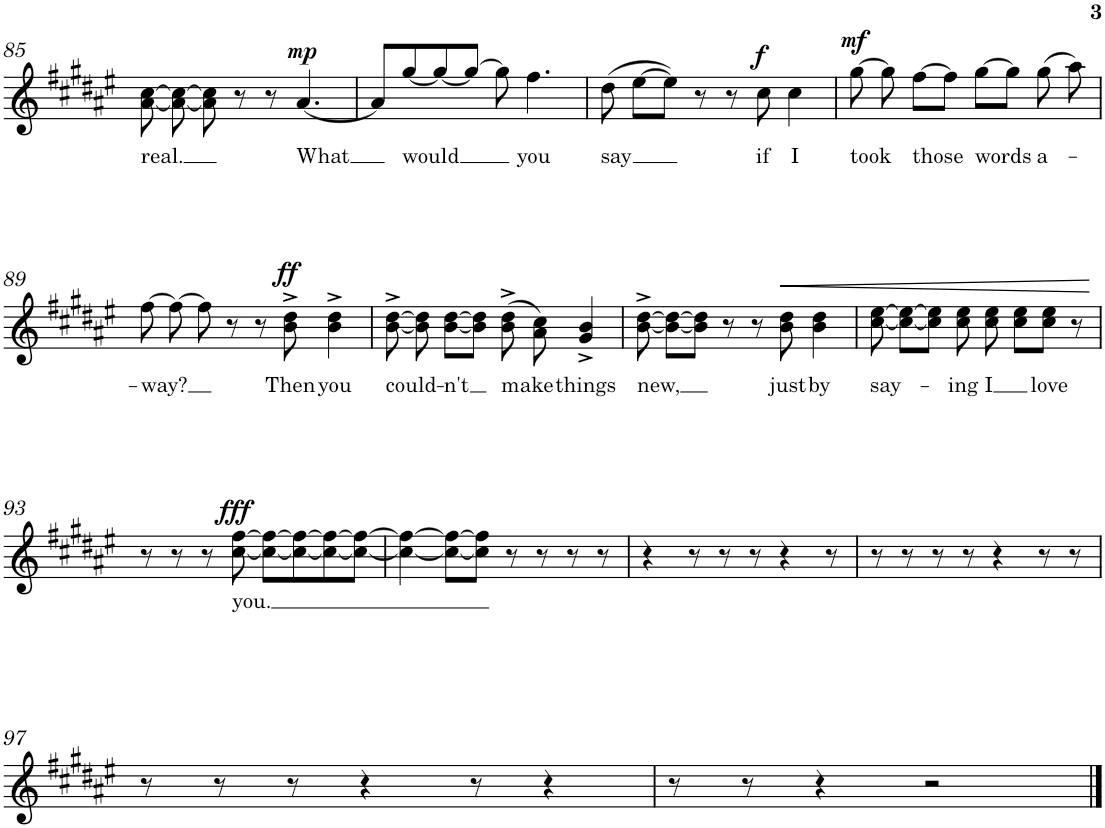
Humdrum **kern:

**kern	**text	**dynam
*part1	*part1	*part1
*staff1	*staff1	*staff1
*I"Piano	*	*
*I'Pno.	*	*
!!LO:PB:g=z
*clefG2	*	*
*k[f#c#g#d#a#e#]	*	*
*M4/4	*	*
=85	=85	=85
!	!LO:LY:b	!
[8a#\ [8cc#\	real.	.
8a#\_ 8cc#\_	.	.
8a#\] 8cc#\]	.	.
8r	.	.
8r	.	.
!	!LO:LY:b	!LO:DY:a
[4.a#/	What	mp
=86	=86	=86
8a#/L]	.	.
!	!LO:LY:b	!
[8gg#/	would	.
8gg#/_	.	.
8gg#/J_	.	.
8gg#\]	.	.
!	!LO:LY:b	!
4.ff#\	you	.
=87	=87	=87
!	!LO:LY:b	!
(>8dd#\	say	.
[8ee#\L	.	.
8ee#\J])	.	.
8r	.	.
8r	.	.
!	!LO:LY:b	!LO:DY:a
8cc#\	if	f
!	!LO:LY:b	!
4cc#\	I	.
=88	=88	=88
!	!LO:LY:b	!LO:DY:a
[8gg#\	took	mf
8gg#\]	.	.
!	!LO:LY:b	!
[8ff#\L	those	.
8ff#\J]	.	.
!	!LO:LY:b	!
[8gg#\L	words	.
8gg#\J]	.	.
!	!LO:LY:b	!
(>8gg#\	a-	.
8aa#\)	.	.
!!LO:LB:g=z
=89	=89	=89
!	!LO:LY:b	!
[8ff#\	-way?	.
8ff#\_	.	.
8ff#\]	.	.
8r	.	.
8r	.	.
!	!LO:LY:b	!LO:DY:a
8b\^ 8dd#\^	Then	ff
!	!LO:LY:b	!
4b\^ 4dd#\^	you	.
=90	=90	=90
!	!LO:LY:b	!
[8b\^ [8dd#\^	could-	.
8b\] 8dd#\]	.	.
!	!LO:LY:b	!
[8b\ [8dd#\L	-n't	.
8b\] 8dd#\]J	.	.
!	!LO:LY:b	!
(>8b\^ 8dd#\^	make	.
8a#\ 8cc#\)	.	.
!	!LO:LY:b	!
4g#/^ 4b/^	things	.
=91	=91	=91
!	!LO:LY:b	!
[8b\^ [8dd#\^	new,	.
8b\_ 8dd#\_L	.	.
8b\] 8dd#\]J	.	.
8r	.	.
8r	.	.
!	!LO:LY:b	!
8b\ 8dd#\	just	.
!	!LO:LY:b	!
4b\ 4dd#\	by	.
=92	=92	=92
!	!LO:LY:b	!
[8cc#\ [8ee#\	say-	.
8cc#\_ 8ee#\_L	.	.
8cc#\] 8ee#\]J	.	.
!	!LO:LY:b	!
8cc#\ 8ee#\	-ing	.
!	!LO:LY:b	!
8cc#\ 8ee#\	I	.
8cc#\ 8ee#\L	.	.
!	!LO:LY:b	!
8cc#\ 8ee#\J	love	.
8r	.	.
!!LO:LB:g=z
=93	=93	=93
8r	.	.
8r	.	.
8r	.	.
!	!LO:LY:b	!LO:DY:a
[8cc#\ [8ff#\	you.	fff
8cc#\_ 8ff#\_L	.	.
8cc#\_ 8ff#\_	.	.
8cc#\_ 8ff#\_	.	.
8cc#\_ 8ff#\_J	.	.
=94	=94	=94
4cc#\_ 4ff#\_	.	.
8cc#\_ 8ff#\_L	.	.
8cc#\] 8ff#\]J	.	.
8r	.	.
8r	.	.
8r	.	.
8r	.	.
=95	=95	=95
4r	.	.
8r	.	.
8r	.	.
8r	.	.
4r	.	.
8r	.	.
=96	=96	=96
8r	.	.
8r	.	.
8r	.	.
8r	.	.
4r	.	.
8r	.	.
8r	.	.
!!LO:LB:g=z
=97	=97	=97
8r	.	.
8r	.	.
8r	.	.
4r	.	.
8r	.	.
4r	.	.
=98	=98	=98
8r	.	.
8r	.	.
4r	.	.
2r	.	.
==	==	==
*-	*-	*-
